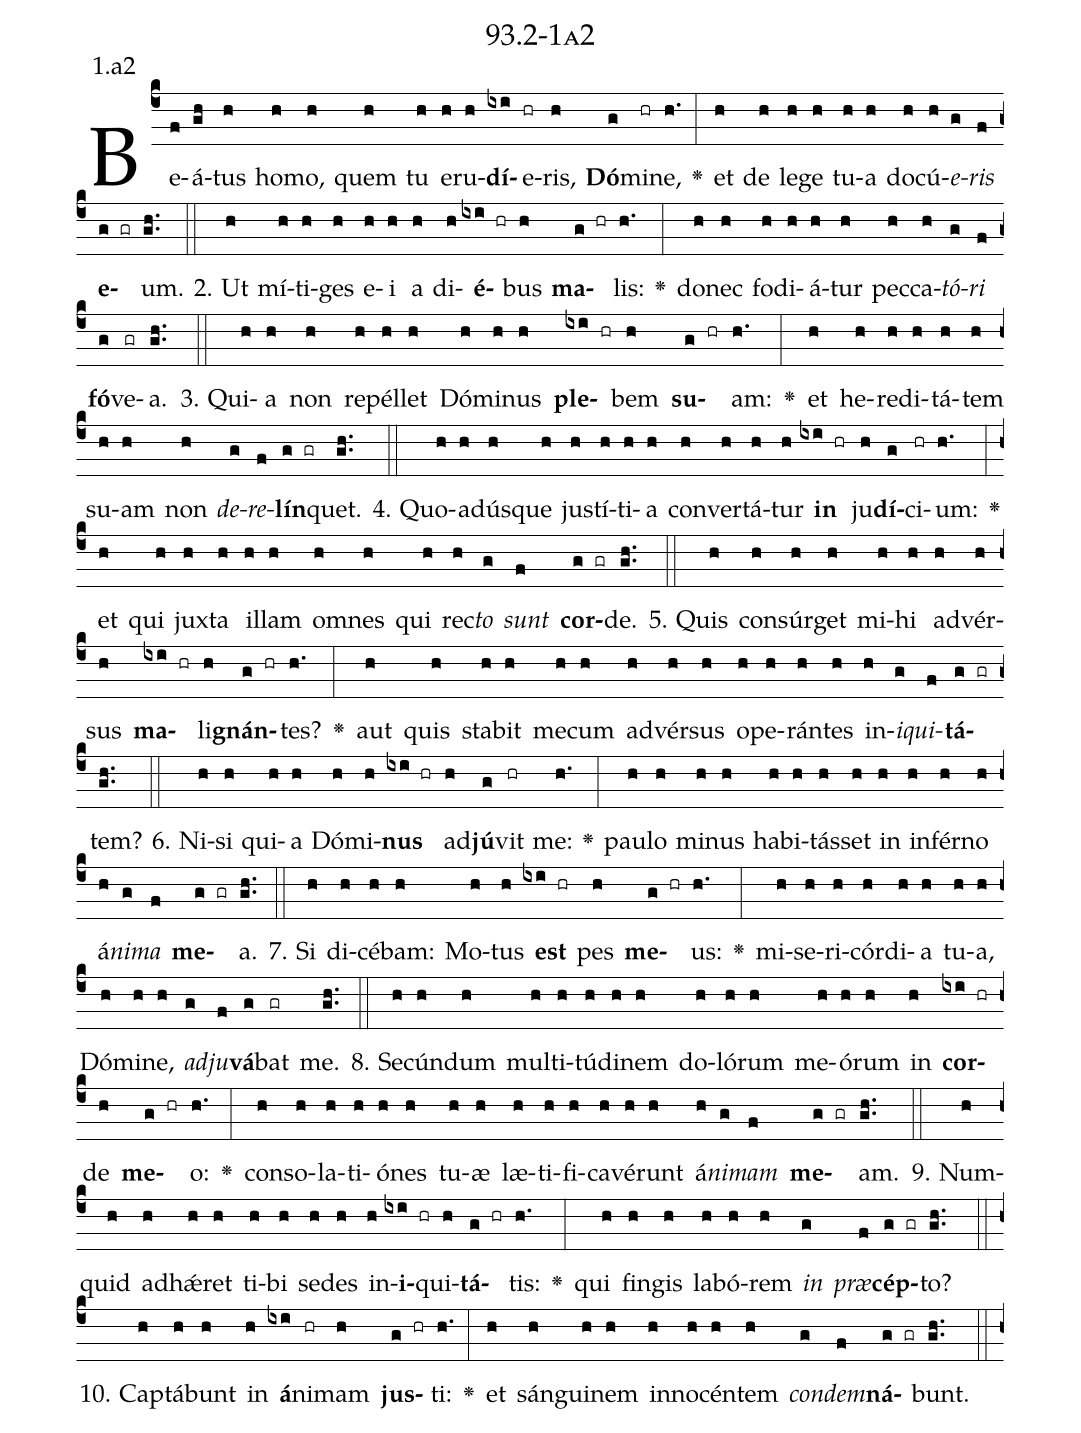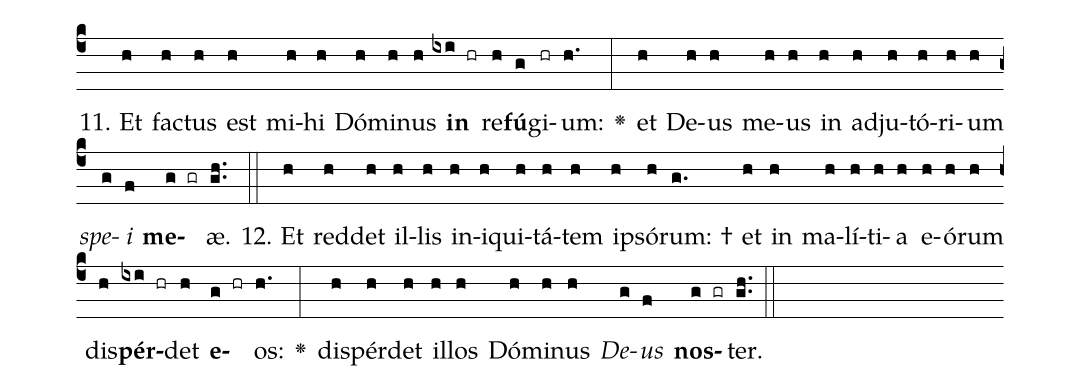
name: 93.2-1a2;
annotation: 1.a2;
%%
(c4)Be(f)á(gh)tus(h) ho(h)mo,(h) quem(h) tu(h) e(h)ru(h)<b>dí</b>(ixi)e(hr)ris,(h) <b>Dó</b>(g)mi(hr)ne,(h.) <v>\greheightstar</v>(:) et(h) de(h) le(h)ge(h) tu(h)a(h) do(h)cú(h)<i>e</i>(g)<i>ris</i>(f) <b>e</b>(g gr)um.(gh..) (::)
2. Ut(h) mí(h)ti(h)ges(h) e(h)i(h) a(h) di(h)<b>é</b>(ixi hr)bus(h) <b>ma</b>(g hr)lis:(h.) <v>\greheightstar</v>(:) do(h)nec(h) fo(h)di(h)á(h)tur(h) pec(h)ca(h)<i>tó</i>(g)<i>ri</i>(f) <b>fó</b>(g)ve(gr)a.(gh..) (::)
3. Qui(h)a(h) non(h) re(h)pél(h)let(h) Dó(h)mi(h)nus(h) <b>ple</b>(ixi hr)bem(h) <b>su</b>(g hr)am:(h.) <v>\greheightstar</v>(:) et(h) he(h)re(h)di(h)tá(h)tem(h) su(h)am(h) non(h) <i>de</i>(g)<i>re</i>(f)<b>lín</b>(g gr)quet.(gh..) (::)
4. Quo(h)ad(h)ús(h)que(h) jus(h)tí(h)ti(h)a(h) con(h)ver(h)tá(h)tur(h) <b>in</b>(ixi hr) ju(h)<b>dí</b>(g)ci(hr)um:(h.) <v>\greheightstar</v>(:) et(h) qui(h) jux(h)ta(h) il(h)lam(h) om(h)nes(h) qui(h) rec(h)<i>to</i>(g) <i>sunt</i>(f) <b>cor</b>(g gr)de.(gh..) (::)
5. Quis(h) con(h)súr(h)get(h) mi(h)hi(h) ad(h)vér(h)sus(h) <b>ma</b>(ixi hr)li(h)<b>gnán</b>(g hr)tes?(h.) <v>\greheightstar</v>(:) aut(h) quis(h) sta(h)bit(h) me(h)cum(h) ad(h)vér(h)sus(h) o(h)pe(h)rán(h)tes(h) in(h)<i>i</i>(g)<i>qui</i>(f)<b>tá</b>(g gr)tem?(gh..) (::)
6. Ni(h)si(h) qui(h)a(h) Dó(h)mi(h)<b>nus</b>(ixi hr) ad(h)<b>jú</b>(g)vit(hr) me:(h.) <v>\greheightstar</v>(:) pau(h)lo(h) mi(h)nus(h) ha(h)bi(h)tás(h)set(h) in(h) in(h)fér(h)no(h) á(h)<i>ni</i>(g)<i>ma</i>(f) <b>me</b>(g gr)a.(gh..) (::)
7. Si(h) di(h)cé(h)bam:(h) Mo(h)tus(h) <b>est</b>(ixi hr) pes(h) <b>me</b>(g hr)us:(h.) <v>\greheightstar</v>(:) mi(h)se(h)ri(h)cór(h)di(h)a(h) tu(h)a,(h) Dó(h)mi(h)ne,(h) <i>ad</i>(g)<i>ju</i>(f)<b>vá</b>(g)bat(gr) me.(gh..) (::)
8. Se(h)cún(h)dum(h) mul(h)ti(h)tú(h)di(h)nem(h) do(h)ló(h)rum(h) me(h)ó(h)rum(h) in(h) <b>cor</b>(ixi hr)de(h) <b>me</b>(g hr)o:(h.) <v>\greheightstar</v>(:) con(h)so(h)la(h)ti(h)ó(h)nes(h) tu(h)æ(h) læ(h)ti(h)fi(h)ca(h)vé(h)runt(h) á(h)<i>ni</i>(g)<i>mam</i>(f) <b>me</b>(g gr)am.(gh..) (::)
9. Num(h)quid(h) ad(h)hǽ(h)ret(h) ti(h)bi(h) se(h)des(h) in(h)<b>i</b>(ixi hr)qui(h)<b>tá</b>(g hr)tis:(h.) <v>\greheightstar</v>(:) qui(h) fin(h)gis(h) la(h)bó(h)rem(h) <i>in</i>(g) <i>præ</i>(f)<b>cép</b>(g gr)to?(gh..) (::)
10. Cap(h)tá(h)bunt(h) in(h) <b>á</b>(ixi)ni(hr)mam(h) <b>jus</b>(g hr)ti:(h.) <v>\greheightstar</v>(:) et(h) sán(h)gui(h)nem(h) in(h)no(h)cén(h)tem(h) <i>con</i>(g)<i>dem</i>(f)<b>ná</b>(g gr)bunt.(gh..) (::)
11. Et(h) fac(h)tus(h) est(h) mi(h)hi(h) Dó(h)mi(h)nus(h) <b>in</b>(ixi hr) re(h)<b>fú</b>(g)gi(hr)um:(h.) <v>\greheightstar</v>(:) et(h) De(h)us(h) me(h)us(h) in(h) ad(h)ju(h)tó(h)ri(h)um(h) <i>spe</i>(g)<i>i</i>(f) <b>me</b>(g gr)æ.(gh..) (::)
12. Et(h) red(h)det(h) il(h)lis(h) in(h)i(h)qui(h)tá(h)tem(h) ip(h)só(h)rum: †(g.) et(h) in(h) ma(h)lí(h)ti(h)a(h) e(h)ó(h)rum(h) dis(h)<b>pér</b>(ixi hr)det(h) <b>e</b>(g hr)os:(h.) <v>\greheightstar</v>(:) dis(h)pér(h)det(h) il(h)los(h) Dó(h)mi(h)nus(h) <i>De</i>(g)<i>us</i>(f) <b>nos</b>(g gr)ter.(gh..) (::)
